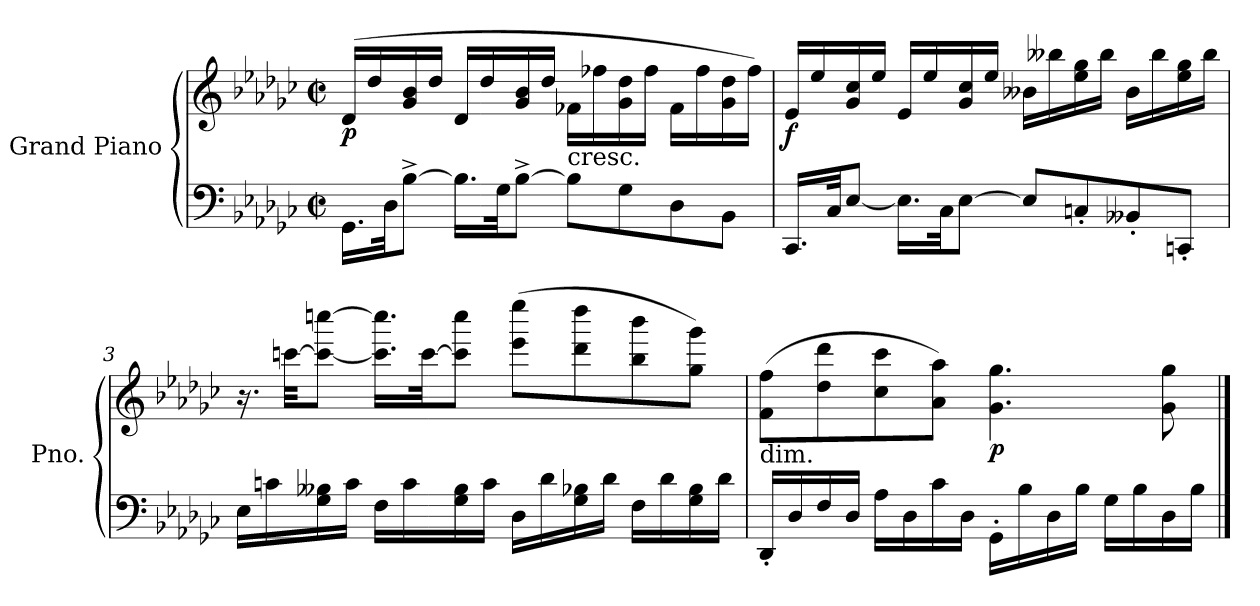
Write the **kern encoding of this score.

**kern	**kern	**dynam
*part1	*part1	*part1
*staff2	*staff1	*staff1/2
*I"Grand Piano	*	*
*I'Pno.	*	*
*clefF4	*clefG2	*
*k[b-e-a-d-g-c-]	*k[b-e-a-d-g-c-]	*
*M2/2	*M2/2	*
*met(c|)	*met(c|)	*
*MM91	*MM91	*
=1	=1	=1
!	!	!LO:DY:b
16.GG-\LL	(>16d-/LL	p
.	16dd-/	.
32D-\JK	.	.
[8B-^\J	16g-/ 16b-/	.
.	16dd-/JJ	.
16.B-\LL]	16d-/LL	.
.	16dd-/	.
32G-\JK	.	.
[8B-^\J	16g-/ 16b-/	.
.	16dd-/JJ	.
!	!LO:TX:b:t=cresc.	!
8B-\L]	16f-X\LL	.
.	16ff-X\	.
8G-\	16g-\ 16dd-\	.
.	16ff-\JJ	.
8D-\	16f-\LL	.
.	16ff-\	.
8BB-\J	16g-\ 16dd-\	.
.	16ff-\JJ)	.
=2	=2	=2
!	!	!LO:DY:b
16.CC-/LL	16e-/LL	f
.	16ee-/	.
32C-/JK	.	.
[8E-/J	16g-/ 16cc-/	.
.	16ee-/JJ	.
16.E-\LL]	16e-/LL	.
.	16ee-/	.
32C-\JK	.	.
[8E-\J	16g-/ 16cc-/	.
.	16ee-/JJ	.
8E-/L]	16b--X\LL	.
.	16bb--X\	.
8Cn'/	16ee-\ 16gg-\	.
.	16bb--\JJ	.
8BB--X'/	16b--\LL	.
.	16bb--\	.
8CCn'/J	16ee-\ 16gg-\	.
.	16bb--\JJ	.
!!LO:LB:g=z
=3	=3	=3
16E-\LL	16.r	.
16cn\	.	.
.	[32cccn\KKL	.
16G-\ 16B--X\	8ccc\_ [8ccccn\J	.
16c\JJ	.	.
16F\LL	16.ccc\] 16.cccc\]LL	.
16c\	.	.
.	[32ccc\JK	.
16G-\ 16B--\	8ccc\] 8cccc\J	.
16c\JJ	.	.
16D-\LL	(>8eee-\ 8eeee-\L	.
16d-\	.	.
16G-\ 16B-X\	8ddd-\ 8dddd-\	.
16d-\JJ	.	.
16F\LL	8bb-\ 8bbb-\	.
16d-\	.	.
16G-\ 16B-\	8gg-\ 8ggg-\J)	.
16d-\JJ	.	.
=4	=4	=4
!	!LO:TX:b:t=dim.	!
16DD-'/LL	(>8f\ 8ff\L	.
16D-/	.	.
16F/	8dd-\ 8ddd-\	.
16D-/JJ	.	.
16A-\LL	8cc-\ 8ccc-\	.
16D-\	.	.
16c-\	8a-\ 8aa-\J)	.
16D-\JJ	.	.
!	!	!LO:DY:b
16GG-'\LL	4.g-\ 4.gg-\	p
16B-\	.	.
16D-\	.	.
16B-\JJ	.	.
16G-\LL	.	.
16B-\	.	.
16D-\	8g-\ 8gg-\	.
16B-\JJ	.	.
==	==	==
*-	*-	*-
